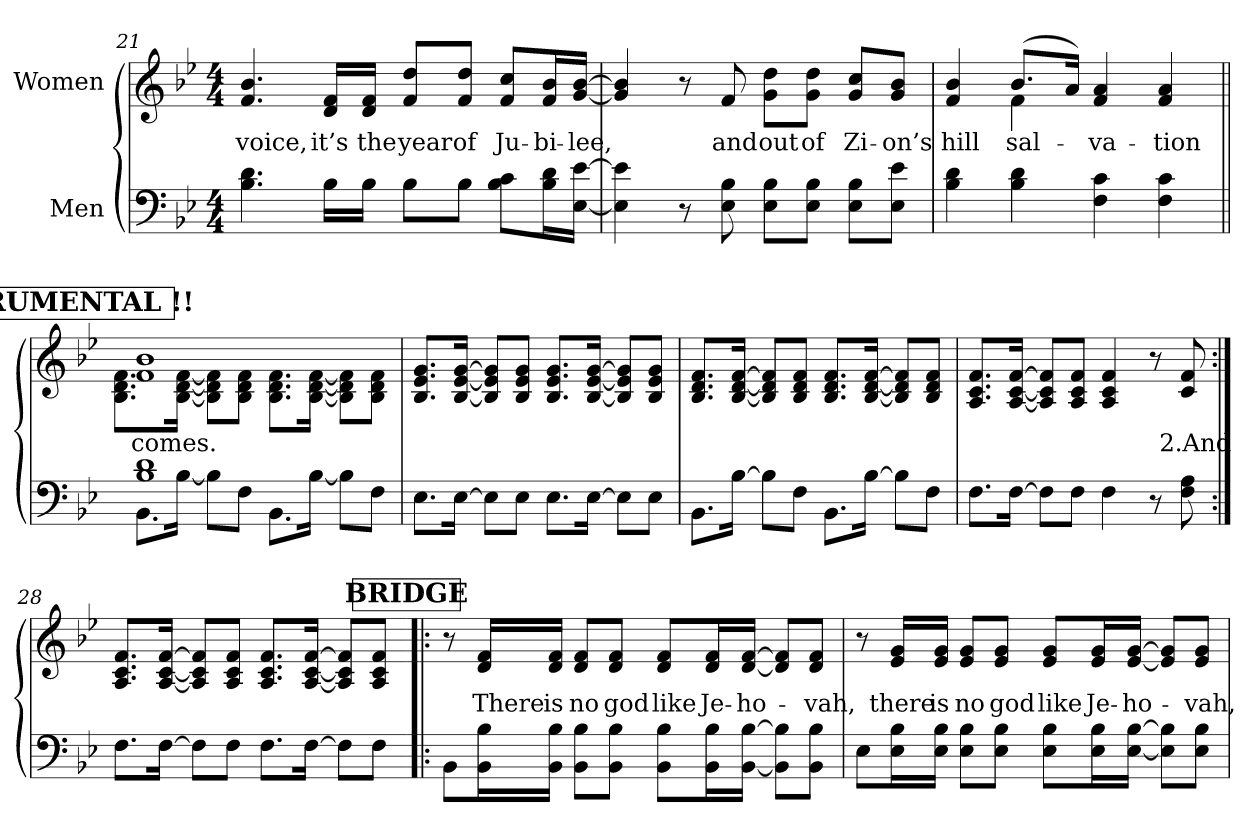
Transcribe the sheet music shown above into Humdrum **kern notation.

**kern	**kern	**text
*part2	*part1	*part1
*staff2	*staff1	*staff1
*I"Men	*I"Women	*
*clefF4	*clefG2	*
*k[b-e-]	*k[b-e-]	*
*B-:	*B-:	*
*M4/4	*M4/4	*
=21	=21	=21
!	!	!LO:LY:b
4.B-\ 4.d\	4.f/ 4.b-/	voice,
!	!	!LO:LY:b
16B-\LL	16d/ 16f/LL	it’s
!	!	!LO:LY:b
16B-\JJ	16d/ 16f/JJ	the
!	!	!LO:LY:b
8B-\L	8f/ 8dd/L	year
!	!	!LO:LY:b
8B-\J	8f/ 8dd/J	of
!	!	!LO:LY:b
8B-\ 8c\L	8f/ 8cc/L	Ju-
!	!	!LO:LY:b
16B-\ 16d\L	16f/ 16b-/L	-bi-
!	!	!LO:LY:b
[16E-\ [16e-\JJ	[16g/ [16b-/JJ	-lee,
=22	=22	=22
4E-\] 4e-\]	4g/] 4b-/]	.
8r	8r	.
!	!	!LO:LY:b
8E-\ 8B-\	8f/	and
!	!	!LO:LY:b
8E-\ 8B-\L	8g\ 8dd\L	out
!	!	!LO:LY:b
8E-\ 8B-\J	8g\ 8dd\J	of
!	!	!LO:LY:b
8E-\ 8B-\L	8g/ 8cc/L	Zi-
!	!	!LO:LY:b
8E-\ 8e-\J	8g/ 8b-/J	-on’s
!!LO:PB:g=z
=23	=23	=23
!	!	!LO:LY:b
*	*^	*
4B-\ 4d\	4f/ 4b-/	4ryy	hill
!	!	!	!LO:LY:b
4B-\ 4d\	(>8.b-/L	4f\	sal-
.	16a/Jk)	.	.
!	!	!	!LO:LY:b
4F\ 4c\	4f/ 4a/	2ryy	-va-
!	!	!	!LO:LY:b
4F\ 4c\	4f/ 4a/	.	-tion
!!LO:REH:place=s1:a:B:t=INSTRUMENTAL	!!
=24||	=24||	=24||	=24||
*^	*	*	*
!	!	!	!	!LO:LY:b
1B- 1d	8.BB-!\L	1f 1b-	8.B-!\ 8.d!\ 8.f!\L	comes.
.	[<16B-!\Jk	.	[<16B-!\ [<16d!\ [<16f!\Jk	.
.	8B-!\L]	.	8B-!\] 8d!\] 8f!\]L	.
.	8F!\J	.	8B-!\ 8d!\ 8f!\J	.
.	8.BB-!\L	.	8.B-!\ 8.d!\ 8.f!\L	.
.	[<16B-!\Jk	.	[<16B-!\ [<16d!\ [<16f!\Jk	.
.	8B-!\L]	.	8B-!\] 8d!\] 8f!\]L	.
.	8F!\J	.	8B-!\ 8d!\ 8f!\J	.
*v	*v	*	*	*
*	*v	*v	*
=25	=25	=25
8.E-!\L	8.B-!/ 8.e-!/ 8.g!/L	.
[16E-!\Jk	[16B-!/ [16e-!/ [16g!/Jk	.
8E-!\L]	8B-!/] 8e-!/] 8g!/]L	.
8E-!\J	8B-!/ 8e-!/ 8g!/J	.
8.E-!\L	8.B-!/ 8.e-!/ 8.g!/L	.
[16E-!\Jk	[16B-!/ [16e-!/ [16g!/Jk	.
8E-!\L]	8B-!/] 8e-!/] 8g!/]L	.
8E-!\J	8B-!/ 8e-!/ 8g!/J	.
=26	=26	=26
8.BB-!\L	8.B-!/ 8.d!/ 8.f!/L	.
[16B-!\Jk	[16B-!/ [16d!/ [16f!/Jk	.
8B-!\L]	8B-!/] 8d!/] 8f!/]L	.
8F!\J	8B-!/ 8d!/ 8f!/J	.
8.BB-!\L	8.B-!/ 8.d!/ 8.f!/L	.
[16B-!\Jk	[16B-!/ [16d!/ [16f!/Jk	.
8B-!\L]	8B-!/] 8d!/] 8f!/]L	.
8F!\J	8B-!/ 8d!/ 8f!/J	.
!!LO:LB:g=z
=27	=27	=27
8.F!\L	8.A!/ 8.c!/ 8.f!/L	.
[16F!\Jk	[16A!/ [16c!/ [16f!/Jk	.
8F!\L]	8A!/] 8c!/] 8f!/]L	.
8F!\J	8A!/ 8c!/ 8f!/J	.
4F!\	4A!/ 4c!/ 4f!/	.
8r	8r	.
!	!	!LO:LY:b
8F\ 8A\	8c/ 8f/	2.And
=28:|!	=28:|!	=28:|!
8.F!\L	8.A!/ 8.c!/ 8.f!/L	.
[16F!\Jk	[16A!/ [16c!/ [16f!/Jk	.
8F!\L]	8A!/] 8c!/] 8f!/]L	.
8F!\J	8A!/ 8c!/ 8f!/J	.
8.F!\L	8.A!/ 8.c!/ 8.f!/L	.
[16F!\Jk	[16A!/ [16c!/ [16f!/Jk	.
8F!\L]	8A!/] 8c!/] 8f!/]L	.
8F!\J	8A!/ 8c!/ 8f!/J	.
!!LO:REH:place=s1:a:B:t=BRIDGE
=29!|:	=29!|:	=29!|:
8BB-!\L	8r	.
!	!	!LO:LY:b
16BB-\ 16B-\L	16d/ 16f/LL	There
!	!	!LO:LY:b
16BB-\ 16B-\JJ	16d/ 16f/JJ	is
!	!	!LO:LY:b
8BB-\ 8B-\L	8d/ 8f/L	no
!	!	!LO:LY:b
8BB-\ 8B-\J	8d/ 8f/J	god
!	!	!LO:LY:b
8BB-\ 8B-\L	8d/ 8f/L	like
!	!	!LO:LY:b
16BB-\ 16B-\L	16d/ 16f/L	Je-
!	!	!LO:LY:b
[16BB-\ [16B-\JJ	[16d/ [16f/JJ	-ho-
8BB-\] 8B-\]L	8d/] 8f/]L	.
!	!	!LO:LY:b
8BB-\ 8B-\J	8d/ 8f/J	-vah,
!!LO:LB:g=z
=30	=30	=30
8E-!\L	8r	.
!	!	!LO:LY:b
16E-\ 16B-\L	16e-/ 16g/LL	there
!	!	!LO:LY:b
16E-\ 16B-\JJ	16e-/ 16g/JJ	is
!	!	!LO:LY:b
8E-\ 8B-\L	8e-/ 8g/L	no
!	!	!LO:LY:b
8E-\ 8B-\J	8e-/ 8g/J	god
!	!	!LO:LY:b
8E-\ 8B-\L	8e-/ 8g/L	like
!	!	!LO:LY:b
16E-\ 16B-\L	16e-/ 16g/L	Je-
!	!	!LO:LY:b
[16E-\ [16B-\JJ	[16e-/ [16g/JJ	-ho-
8E-\] 8B-\]L	8e-/] 8g/]L	.
!	!	!LO:LY:b
8E-\ 8B-\J	8e-/ 8g/J	-vah,
=	=	=
*-	*-	*-
